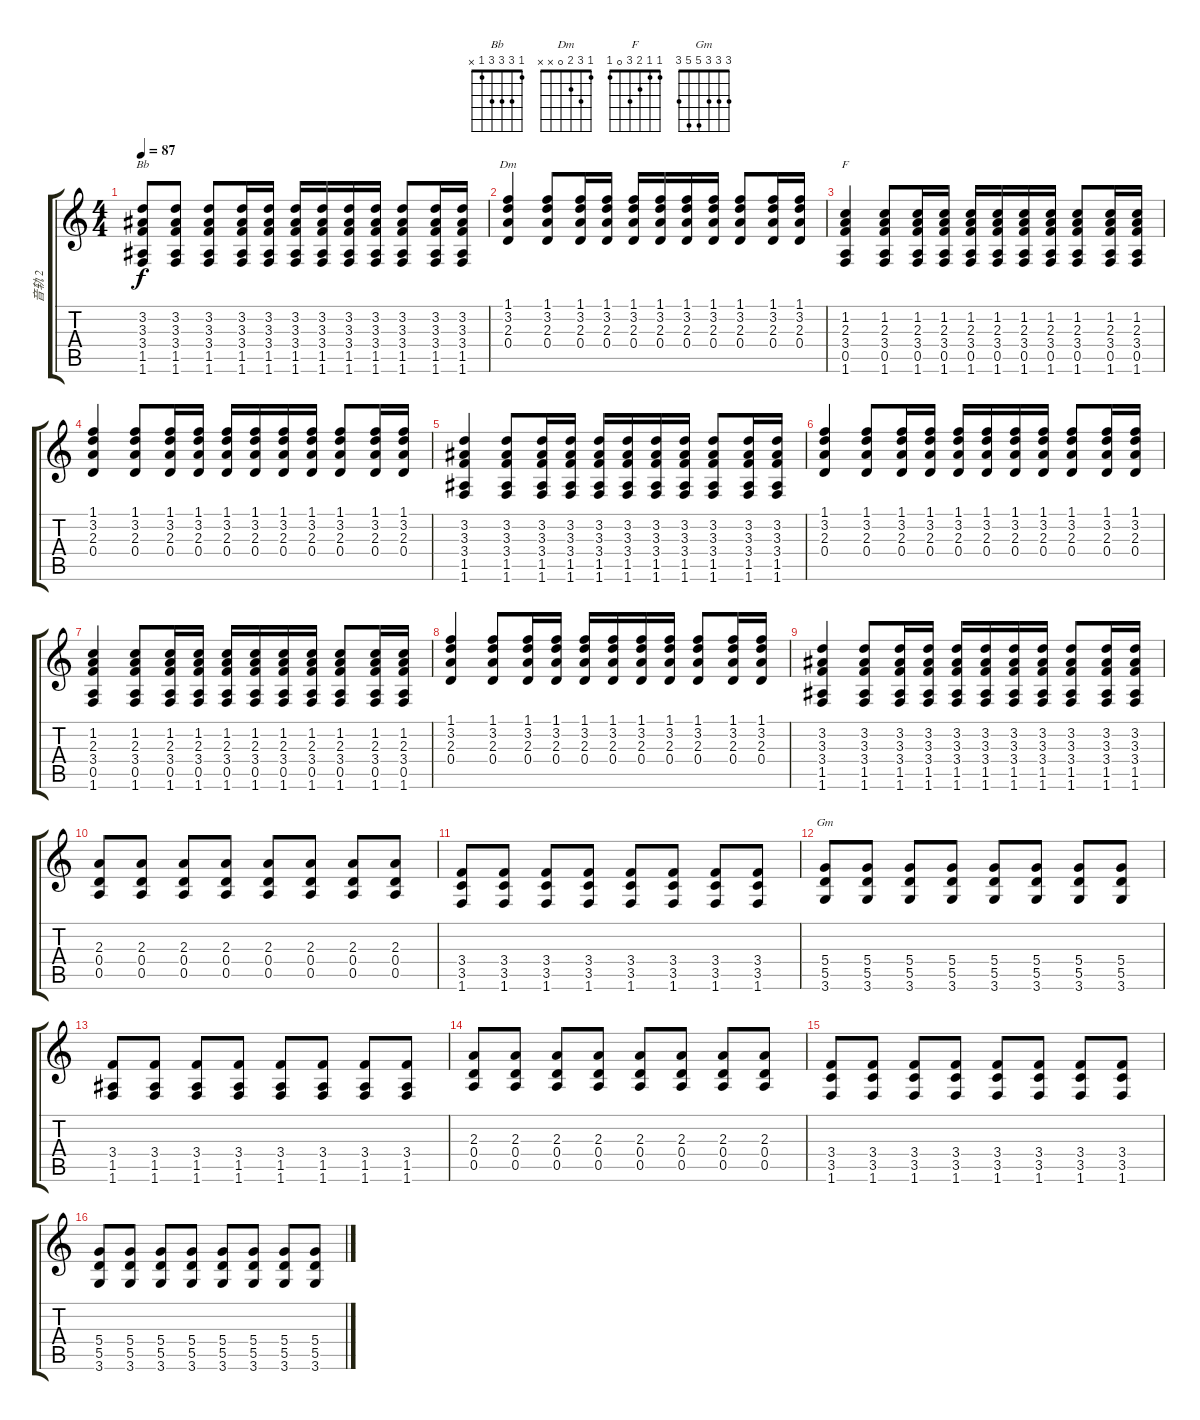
\track ("音轨 2" "音轨 2") {instrument acousticguitarsteel}
\staff {score tabs}
\tuning (E4 B3 G3 D3 A2 E2) {hide}
\chord ("Bb" 1 3 3 3 1 x)
\chord ("Dm" 1 3 2 0 x x)
\chord ("F" 1 1 2 3 0 1)
\chord ("Gm" 3 3 3 5 5 3)
\ts (4 4)
\tempo 87
\clef g2
\ks c
(3.2 3.3 3.4 1.5 1.6).8{ch "Bb" dy f} (3.2 3.3 3.4 1.5 1.6).8 (3.2 3.3 3.4 1.5 1.6).8 (3.2 3.3 3.4 1.5 1.6).16 (3.2 3.3 3.4 1.5 1.6).16 (3.2 3.3 3.4 1.5 1.6).16 (3.2 3.3 3.4 1.5 1.6).16 (3.2 3.3 3.4 1.5 1.6).16 (3.2 3.3 3.4 1.5 1.6).16 (3.2 3.3 3.4 1.5 1.6).8 (3.2 3.3 3.4 1.5 1.6).16 (3.2 3.3 3.4 1.5 1.6).16 |
(1.1 3.2 2.3 0.4).4{ch "Dm"} (1.1 3.2 2.3 0.4).8 (1.1 3.2 2.3 0.4).16 (1.1 3.2 2.3 0.4).16 (1.1 3.2 2.3 0.4).16 (1.1 3.2 2.3 0.4).16 (1.1 3.2 2.3 0.4).16 (1.1 3.2 2.3 0.4).16 (1.1 3.2 2.3 0.4).8 (1.1 3.2 2.3 0.4).16 (1.1 3.2 2.3 0.4).16 |
(1.2 2.3 3.4 0.5 1.6).4{ch "F"} (1.2 2.3 3.4 0.5 1.6).8 (1.2 2.3 3.4 0.5 1.6).16 (1.2 2.3 3.4 0.5 1.6).16 (1.2 2.3 3.4 0.5 1.6).16 (1.2 2.3 3.4 0.5 1.6).16 (1.2 2.3 3.4 0.5 1.6).16 (1.2 2.3 3.4 0.5 1.6).16 (1.2 2.3 3.4 0.5 1.6).8 (1.2 2.3 3.4 0.5 1.6).16 (1.2 2.3 3.4 0.5 1.6).16 |
(1.1 3.2 2.3 0.4).4 (1.1 3.2 2.3 0.4).8 (1.1 3.2 2.3 0.4).16 (1.1 3.2 2.3 0.4).16 (1.1 3.2 2.3 0.4).16 (1.1 3.2 2.3 0.4).16 (1.1 3.2 2.3 0.4).16 (1.1 3.2 2.3 0.4).16 (1.1 3.2 2.3 0.4).8 (1.1 3.2 2.3 0.4).16 (1.1 3.2 2.3 0.4).16 |
(3.2 3.3 3.4 1.5 1.6).4 (3.2 3.3 3.4 1.5 1.6).8 (3.2 3.3 3.4 1.5 1.6).16 (3.2 3.3 3.4 1.5 1.6).16 (3.2 3.3 3.4 1.5 1.6).16 (3.2 3.3 3.4 1.5 1.6).16 (3.2 3.3 3.4 1.5 1.6).16 (3.2 3.3 3.4 1.5 1.6).16 (3.2 3.3 3.4 1.5 1.6).8 (3.2 3.3 3.4 1.5 1.6).16 (3.2 3.3 3.4 1.5 1.6).16 |
(1.1 3.2 2.3 0.4).4 (1.1 3.2 2.3 0.4).8 (1.1 3.2 2.3 0.4).16 (1.1 3.2 2.3 0.4).16 (1.1 3.2 2.3 0.4).16 (1.1 3.2 2.3 0.4).16 (1.1 3.2 2.3 0.4).16 (1.1 3.2 2.3 0.4).16 (1.1 3.2 2.3 0.4).8 (1.1 3.2 2.3 0.4).16 (1.1 3.2 2.3 0.4).16 |
(1.2 2.3 3.4 0.5 1.6).4 (1.2 2.3 3.4 0.5 1.6).8 (1.2 2.3 3.4 0.5 1.6).16 (1.2 2.3 3.4 0.5 1.6).16 (1.2 2.3 3.4 0.5 1.6).16 (1.2 2.3 3.4 0.5 1.6).16 (1.2 2.3 3.4 0.5 1.6).16 (1.2 2.3 3.4 0.5 1.6).16 (1.2 2.3 3.4 0.5 1.6).8 (1.2 2.3 3.4 0.5 1.6).16 (1.2 2.3 3.4 0.5 1.6).16 |
(1.1 3.2 2.3 0.4).4 (1.1 3.2 2.3 0.4).8 (1.1 3.2 2.3 0.4).16 (1.1 3.2 2.3 0.4).16 (1.1 3.2 2.3 0.4).16 (1.1 3.2 2.3 0.4).16 (1.1 3.2 2.3 0.4).16 (1.1 3.2 2.3 0.4).16 (1.1 3.2 2.3 0.4).8 (1.1 3.2 2.3 0.4).16 (1.1 3.2 2.3 0.4).16 |
(3.2 3.3 3.4 1.5 1.6).4 (3.2 3.3 3.4 1.5 1.6).8 (3.2 3.3 3.4 1.5 1.6).16 (3.2 3.3 3.4 1.5 1.6).16 (3.2 3.3 3.4 1.5 1.6).16 (3.2 3.3 3.4 1.5 1.6).16 (3.2 3.3 3.4 1.5 1.6).16 (3.2 3.3 3.4 1.5 1.6).16 (3.2 3.3 3.4 1.5 1.6).8 (3.2 3.3 3.4 1.5 1.6).16 (3.2 3.3 3.4 1.5 1.6).16 |
(2.3 0.4 0.5).8 (2.3 0.4 0.5).8 (2.3 0.4 0.5).8 (2.3 0.4 0.5).8 (2.3 0.4 0.5).8 (2.3 0.4 0.5).8 (2.3 0.4 0.5).8 (2.3 0.4 0.5).8 |
(3.4 3.5 1.6).8 (3.4 3.5 1.6).8 (3.4 3.5 1.6).8 (3.4 3.5 1.6).8 (3.4 3.5 1.6).8 (3.4 3.5 1.6).8 (3.4 3.5 1.6).8 (3.4 3.5 1.6).8 |
(5.4 5.5 3.6).8{ch "Gm"} (5.4 5.5 3.6).8 (5.4 5.5 3.6).8 (5.4 5.5 3.6).8 (5.4 5.5 3.6).8 (5.4 5.5 3.6).8 (5.4 5.5 3.6).8 (5.4 5.5 3.6).8 |
(3.4 1.5 1.6).8 (3.4 1.5 1.6).8 (3.4 1.5 1.6).8 (3.4 1.5 1.6).8 (3.4 1.5 1.6).8 (3.4 1.5 1.6).8 (3.4 1.5 1.6).8 (3.4 1.5 1.6).8 |
(2.3 0.4 0.5).8 (2.3 0.4 0.5).8 (2.3 0.4 0.5).8 (2.3 0.4 0.5).8 (2.3 0.4 0.5).8 (2.3 0.4 0.5).8 (2.3 0.4 0.5).8 (2.3 0.4 0.5).8 |
(3.4 3.5 1.6).8 (3.4 3.5 1.6).8 (3.4 3.5 1.6).8 (3.4 3.5 1.6).8 (3.4 3.5 1.6).8 (3.4 3.5 1.6).8 (3.4 3.5 1.6).8 (3.4 3.5 1.6).8 |
(5.4 5.5 3.6).8 (5.4 5.5 3.6).8 (5.4 5.5 3.6).8 (5.4 5.5 3.6).8 (5.4 5.5 3.6).8 (5.4 5.5 3.6).8 (5.4 5.5 3.6).8 (5.4 5.5 3.6).8
